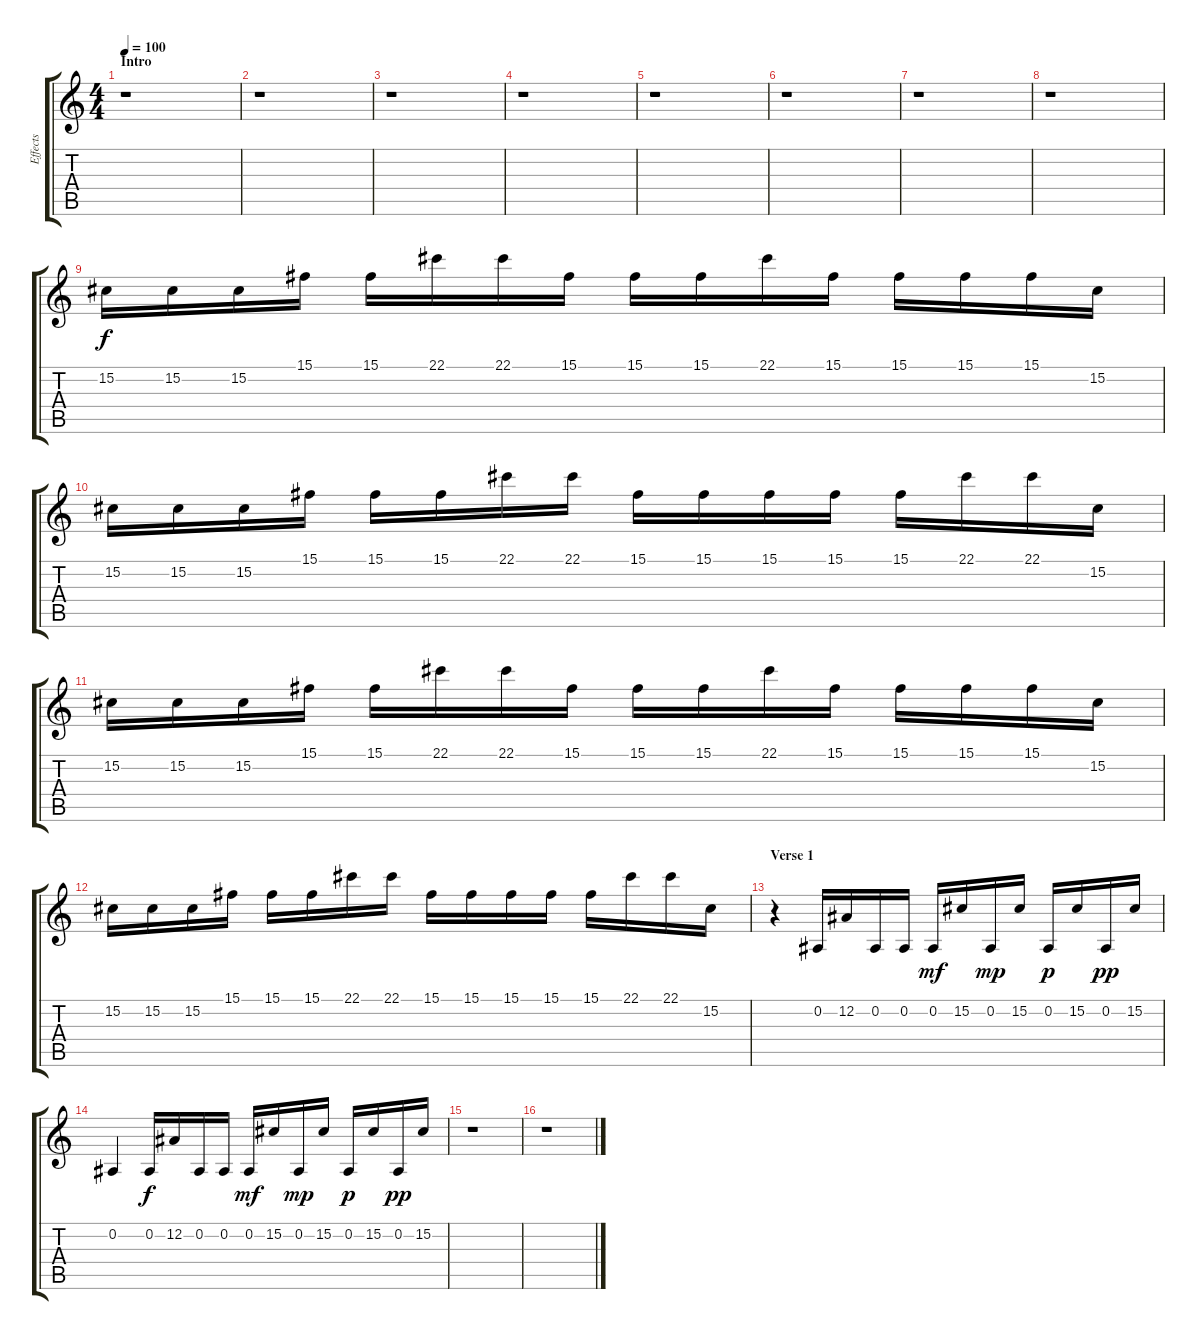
\track ("Effects" "Effects") {instrument lead8bassandlead}
\staff {score tabs}
\tuning (Eb4 Bb3 Gb3 Db3 Ab2 Db2) {hide}
\ts (4 4)
\section ("" "Intro")
\tempo 100
\clef g2
\ks c
r.1{dy f instrument lead8bassandlead} |
r.1 |
r.1 |
r.1 |
r.1 |
r.1 |
r.1 |
r.1 |
15.2.16 15.2.16 15.2.16 15.1.16 15.1.16 22.1.16 22.1.16 15.1.16 15.1.16 15.1.16 22.1.16 15.1.16 15.1.16 15.1.16 15.1.16 15.2.16 |
15.2.16 15.2.16 15.2.16 15.1.16 15.1.16 15.1.16 22.1.16 22.1.16 15.1.16 15.1.16 15.1.16 15.1.16 15.1.16 22.1.16 22.1.16 15.2.16 |
15.2.16 15.2.16 15.2.16 15.1.16 15.1.16 22.1.16 22.1.16 15.1.16 15.1.16 15.1.16 22.1.16 15.1.16 15.1.16 15.1.16 15.1.16 15.2.16 |
15.2.16 15.2.16 15.2.16 15.1.16 15.1.16 15.1.16 22.1.16 22.1.16 15.1.16 15.1.16 15.1.16 15.1.16 15.1.16 22.1.16 22.1.16 15.2.16 |
\section ("" "Verse 1")
r.4{volume 6} 0.2.16{balance 0} 12.2.16 0.2.16 0.2.16 0.2.16{dy mf balance 16} 15.2.16 0.2.16{dy mp} 15.2.16 0.2.16{dy p} 15.2.16 0.2.16{dy pp} 15.2.16 |
0.2.4{balance 8} 0.2.16{dy f balance 16} 12.2.16 0.2.16 0.2.16 0.2.16{dy mf balance 0} 15.2.16 0.2.16{dy mp} 15.2.16 0.2.16{dy p} 15.2.16 0.2.16{dy pp} 15.2.16 |
r.1 |
r.1
